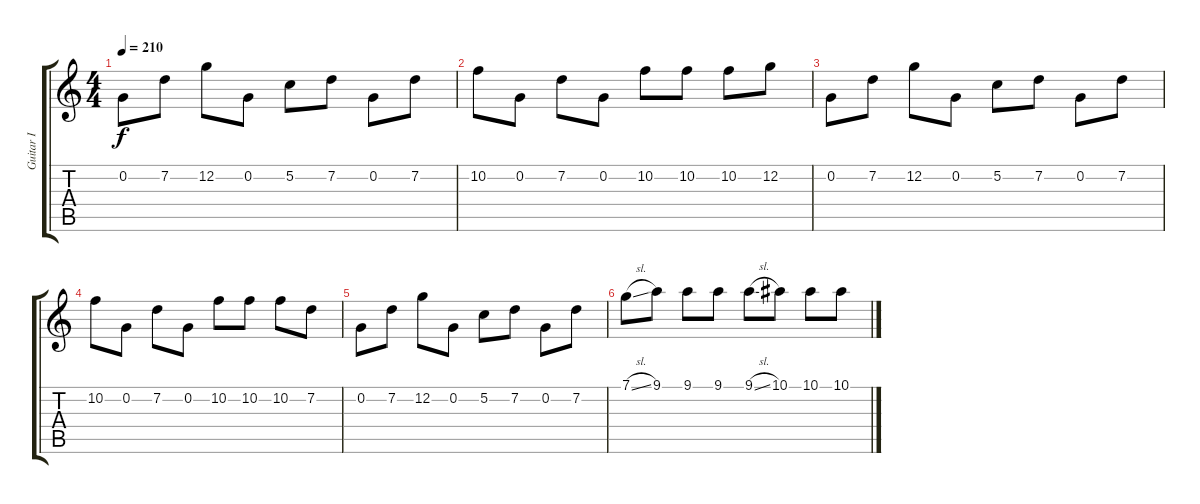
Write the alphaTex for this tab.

\track ("Guitar I" "Guitar I") {instrument distortionguitar}
\staff {score tabs}
\tuning (C4 G3 Eb3 Bb2 F2 C2) {hide}
\ts (4 4)
\tempo 210
\clef g2
\ks c
0.2.8{dy f} 7.2.8 12.2.8 0.2.8 5.2.8 7.2.8 0.2.8 7.2.8 |
10.2.8 0.2.8 7.2.8 0.2.8 10.2.8 10.2.8 10.2.8 12.2.8 |
0.2.8 7.2.8 12.2.8 0.2.8 5.2.8 7.2.8 0.2.8 7.2.8 |
10.2.8 0.2.8 7.2.8 0.2.8 10.2.8 10.2.8 10.2.8 7.2.8 |
0.2.8 7.2.8 12.2.8 0.2.8 5.2.8 7.2.8 0.2.8 7.2.8 |
7.1{sl}.8 9.1.8 9.1.8 9.1.8 9.1{sl}.8 10.1.8 10.1.8 10.1.8
